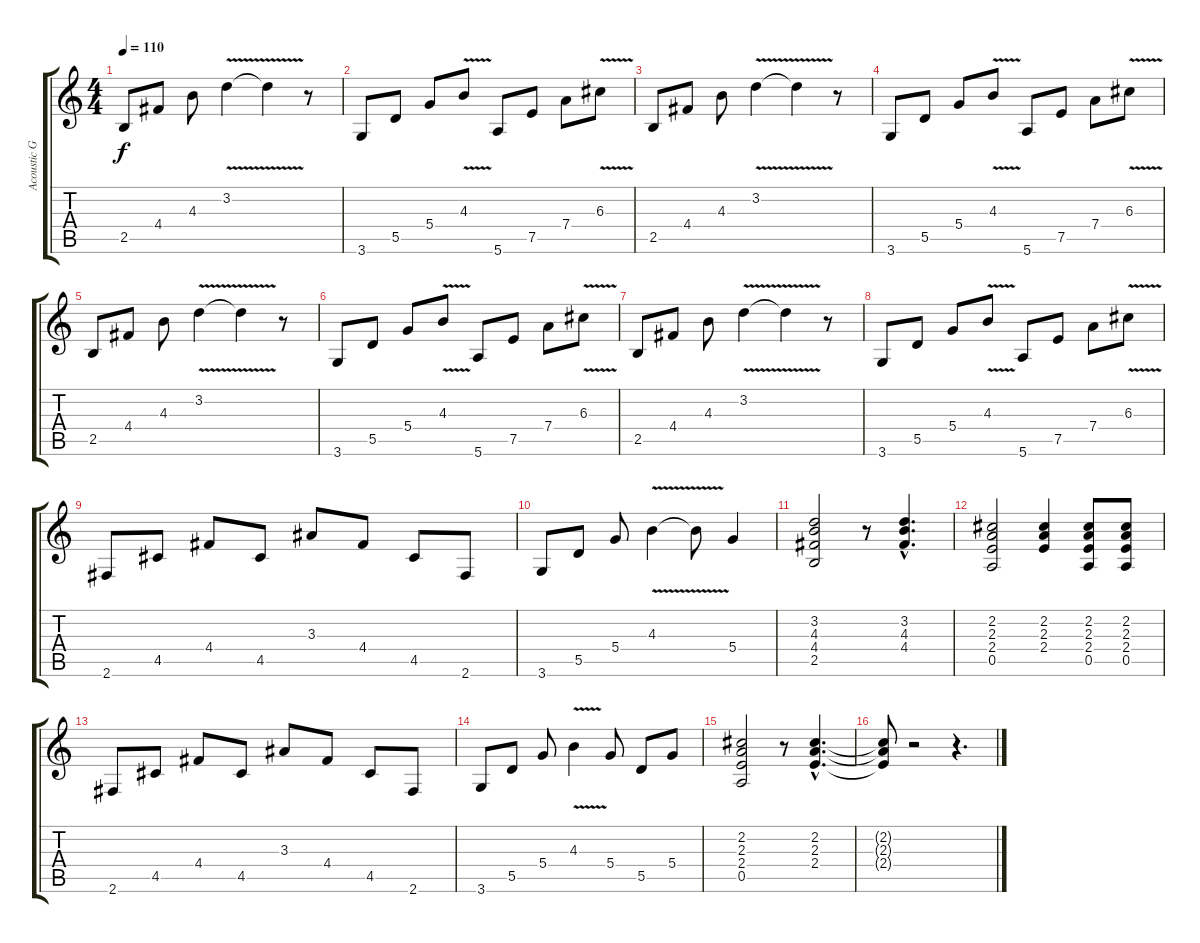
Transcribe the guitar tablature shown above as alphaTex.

\track ("Acoustic Guitar" "Acoustic G") {instrument acousticguitarsteel}
\staff {score tabs}
\tuning (E4 B3 G3 D3 A2 E2) {hide}
\ts (4 4)
\tempo 110
\clef g2
\ks c
2.5.8{dy f} 4.4.8 4.3.8 3.2{v}.4 3.2{t}.4 r.8 |
3.6.8 5.5.8 5.4.8 4.3{v}.8 5.6.8 7.5.8 7.4.8 6.3{v}.8 |
2.5.8 4.4.8 4.3.8 3.2{v}.4 3.2{t}.4 r.8 |
3.6.8 5.5.8 5.4.8 4.3{v}.8 5.6.8 7.5.8 7.4.8 6.3{v}.8 |
2.5.8 4.4.8 4.3.8 3.2{v}.4 3.2{t}.4 r.8 |
3.6.8 5.5.8 5.4.8 4.3{v}.8 5.6.8 7.5.8 7.4.8 6.3{v}.8 |
2.5.8 4.4.8 4.3.8 3.2{v}.4 3.2{t}.4 r.8 |
3.6.8 5.5.8 5.4.8 4.3{v}.8 5.6.8 7.5.8 7.4.8 6.3{v}.8 |
2.6.8 4.5.8 4.4.8 4.5.8 3.3.8 4.4.8 4.5.8 2.6.8 |
3.6.8 5.5.8 5.4.8 4.3{v}.4 4.3{t}.8 5.4.4 |
(3.2 4.3 4.4 2.5).2 r.8 (3.2{hac} 4.3{hac} 4.4{hac}).4{d} |
(2.2 2.3 2.4 0.5).2 (2.2 2.3 2.4).4 (2.2 2.3 2.4 0.5).8 (2.2 2.3 2.4 0.5).8 |
2.6.8 4.5.8 4.4.8 4.5.8 3.3.8 4.4.8 4.5.8 2.6.8 |
3.6.8 5.5.8 5.4.8 4.3{v}.4 5.4.8 5.5.8 5.4.8 |
(2.2 2.3 2.4 0.5).2 r.8 (2.2{hac} 2.3{hac} 2.4{hac}).4{d} |
(2.2{t} 2.3{t} 2.4{t}).8 r.2 r.4{d}
